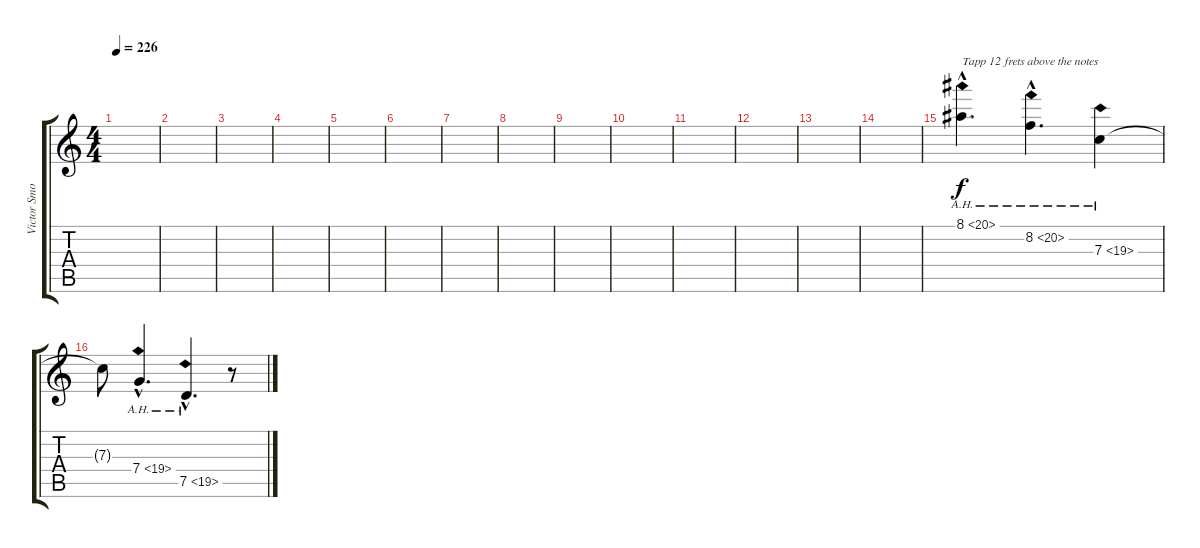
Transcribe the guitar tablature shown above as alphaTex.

\track ("Victor Smolski" "Victor Smo") {instrument distortionguitar}
\staff {score tabs}
\tuning (D4 A3 F3 C3 G2 D2) {hide}
\ts (4 4)
\tempo 226
\clef g2
\ks c
|
|
|
|
|
|
|
|
|
|
|
|
|
|
8.1{ah 12 hac}.4{d txt "Tapp 12 frets above the notes" volume 13 balance 8 instrument acousticguitarnylon} 8.2{ah 12 hac}.4{d} 7.3{ah 12}.4 |
7.3{t}.8 7.4{ah 12 hac}.4{d} 7.5{ah 12 hac}.4{d} r.8
